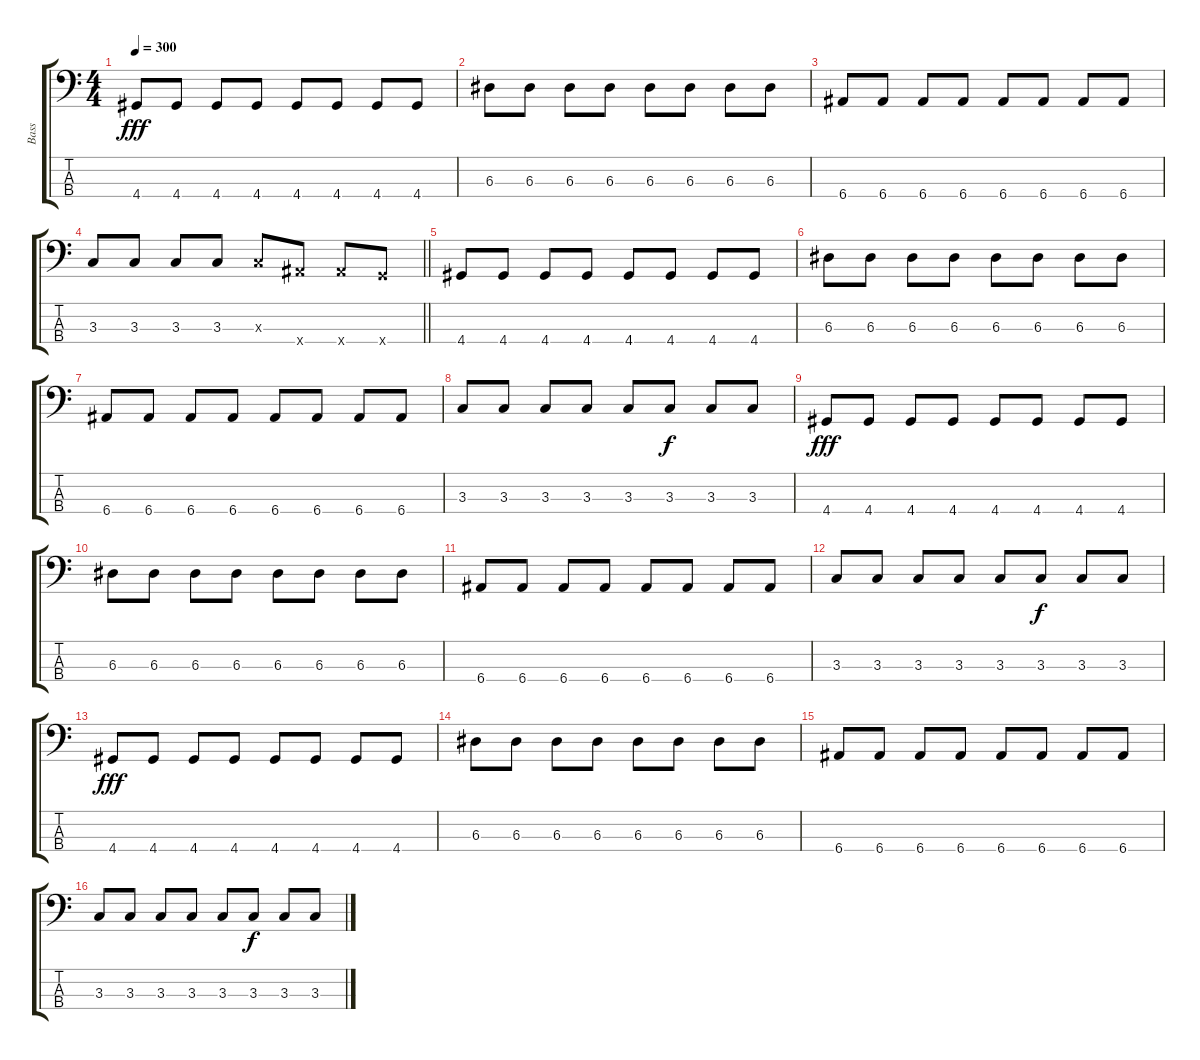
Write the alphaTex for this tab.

\track ("Bass" "Bass") {instrument electricbassfinger}
\staff {score tabs}
\tuning (G2 D2 A1 E1) {hide}
\ts (4 4)
\tempo 300
\clef f4
\ks c
4.4.8{dy fff} 4.4.8 4.4.8 4.4.8 4.4.8 4.4.8 4.4.8 4.4.8 |
6.3.8 6.3.8 6.3.8 6.3.8 6.3.8 6.3.8 6.3.8 6.3.8 |
6.4.8 6.4.8 6.4.8 6.4.8 6.4.8 6.4.8 6.4.8 6.4.8 |
\barLineRight lightlight
3.3.8 3.3.8 3.3.8 3.3.8 3.3{x}.8 6.4{x}.8 6.4{x}.8 3.4{x}.8 |
4.4.8 4.4.8 4.4.8 4.4.8 4.4.8 4.4.8 4.4.8 4.4.8 |
6.3.8 6.3.8 6.3.8 6.3.8 6.3.8 6.3.8 6.3.8 6.3.8 |
6.4.8 6.4.8 6.4.8 6.4.8 6.4.8 6.4.8 6.4.8 6.4.8 |
3.3.8 3.3.8 3.3.8 3.3.8 3.3.8 3.3.8{dy f} 3.3.8 3.3.8 |
4.4.8{dy fff} 4.4.8 4.4.8 4.4.8 4.4.8 4.4.8 4.4.8 4.4.8 |
6.3.8 6.3.8 6.3.8 6.3.8 6.3.8 6.3.8 6.3.8 6.3.8 |
6.4.8 6.4.8 6.4.8 6.4.8 6.4.8 6.4.8 6.4.8 6.4.8 |
3.3.8 3.3.8 3.3.8 3.3.8 3.3.8 3.3.8{dy f} 3.3.8 3.3.8 |
4.4.8{dy fff} 4.4.8 4.4.8 4.4.8 4.4.8 4.4.8 4.4.8 4.4.8 |
6.3.8 6.3.8 6.3.8 6.3.8 6.3.8 6.3.8 6.3.8 6.3.8 |
6.4.8 6.4.8 6.4.8 6.4.8 6.4.8 6.4.8 6.4.8 6.4.8 |
3.3.8 3.3.8 3.3.8 3.3.8 3.3.8 3.3.8{dy f} 3.3.8 3.3.8
